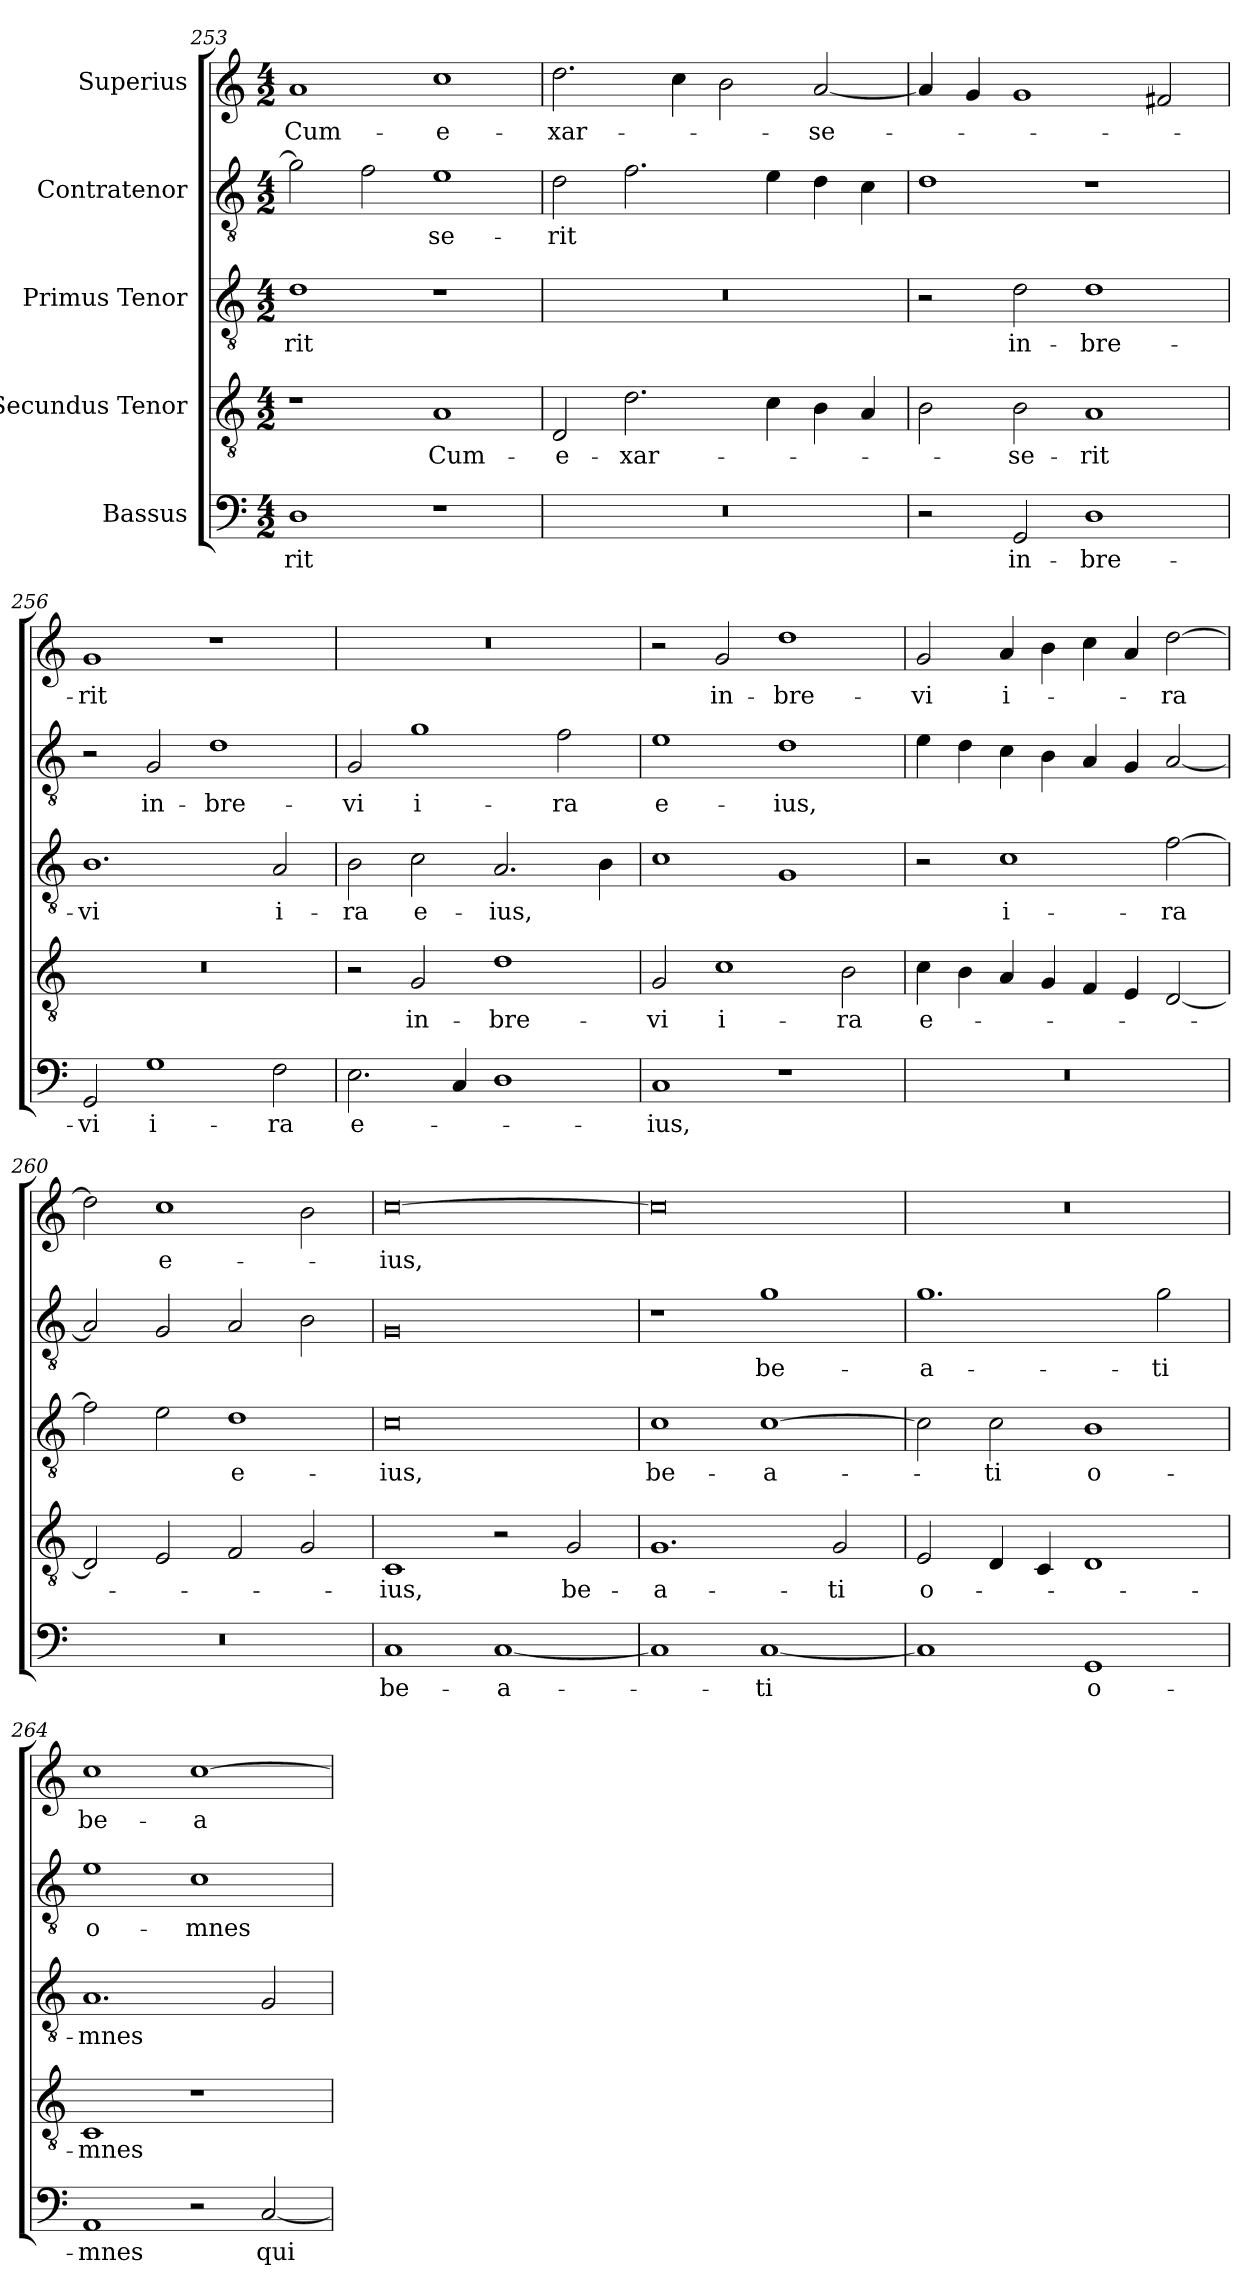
**kern	**text	**kern	**text	**kern	**text	**kern	**text	**kern	**text
*part5	*part5	*part4	*part4	*part3	*part3	*part2	*part2	*part1	*part1
*staff5	*staff5	*staff4	*staff4	*staff3	*staff3	*staff2	*staff2	*staff1	*staff1
*I"Bassus	*	*I"Secundus Tenor	*	*I"Primus Tenor	*	*I"Contratenor	*	*I"Superius	*
*clefF4	*	*clefGv2	*	*clefGv2	*	*clefGv2	*	*clefG2	*
*k[]	*	*k[]	*	*k[]	*	*k[]	*	*k[]	*
*C:	*	*C:	*	*C:	*	*C:	*	*C:	*
*M4/2	*	*M4/2	*	*M4/2	*	*M4/2	*	*M4/2	*
=253	=253	=253	=253	=253	=253	=253	=253	=253	=253
1D\	-rit	1r	.	1d\	-rit	2g\]	.	1a/	Cum-
.	.	.	.	.	.	2f\	.	.	.
1r	.	1A/	Cum-	1r	.	1e\	-se-	1cc\	e-
=254	=254	=254	=254	=254	=254	=254	=254	=254	=254
0r	.	2D/	e-	0r	.	2d\	-rit	2.dd\	-xar-
.	.	2.d\	-xar-	.	.	2.f\	.	.	.
.	.	.	.	.	.	.	.	4cc\	.
.	.	.	.	.	.	.	.	2b\	.
.	.	4c\	.	.	.	4e\	.	.	.
.	.	4B\	.	.	.	4d\	.	[2a/	-se-
.	.	4A/	.	.	.	4c\	.	.	.
!!LO:PB:g=z
=255	=255	=255	=255	=255	=255	=255	=255	=255	=255
2r	.	2B\	.	2r	.	1d\	.	4a/]	.
.	.	.	.	.	.	.	.	4g/	.
2GG/	in-	2B\	-se-	2d\	in-	.	.	1g/	.
1D\	bre-	1A/	-rit	1d\	bre-	1r	.	.	.
.	.	.	.	.	.	.	.	2f#Xi/	.
=256	=256	=256	=256	=256	=256	=256	=256	=256	=256
2GG/	-vi	0r	.	1.B\	-vi	2r	.	1g/	-rit
1G\	i-	.	.	.	.	2G/	in-	.	.
.	.	.	.	.	.	1d\	bre-	1r	.
2F\	-ra	.	.	2A/	i-	.	.	.	.
=257	=257	=257	=257	=257	=257	=257	=257	=257	=257
2.E\	e-	2r	.	2B\	-ra	2G/	-vi	0r	.
.	.	2G/	in-	2c\	e-	1g\	i-	.	.
4C/	.	.	.	.	.	.	.	.	.
1D\	.	1d\	bre-	2.A/	-ius,	.	.	.	.
.	.	.	.	.	.	2f\	-ra	.	.
.	.	.	.	4B\	.	.	.	.	.
=258	=258	=258	=258	=258	=258	=258	=258	=258	=258
1C/	-ius,	2G/	-vi	1c\	.	1e\	e-	2r	.
.	.	1c\	i-	.	.	.	.	2g/	in-
1r	.	.	.	1G/	.	1d\	-ius,	1dd\	bre-
.	.	2B\	-ra	.	.	.	.	.	.
=259	=259	=259	=259	=259	=259	=259	=259	=259	=259
0r	.	4c\	e-	2r	.	4e\	.	2g/	-vi
.	.	4B\	.	.	.	4d\	.	.	.
.	.	4A/	.	1c\	i-	4c\	.	4a/	i-
.	.	4G/	.	.	.	4B\	.	4b\	.
.	.	4F/	.	.	.	4A/	.	4cc\	.
.	.	4E/	.	.	.	4G/	.	4a/	.
.	.	[2D/	.	[2f\	-ra	[2A/	.	[2dd\	-ra
!!LO:LB:g=z
=260	=260	=260	=260	=260	=260	=260	=260	=260	=260
0r	.	2D/]	.	2f\]	.	2A/]	.	2dd\]	.
.	.	2E/	.	2e\	.	2G/	.	1cc\	e-
.	.	2F/	.	1d\	e-	2A/	.	.	.
.	.	2G/	.	.	.	2B\	.	2b\	.
=261	=261	=261	=261	=261	=261	=261	=261	=261	=261
1C/	be-	1C/	-ius,	0c\	-ius,	0G/	.	[0cc\	-ius,
[1C/	-a-	2r	.	.	.	.	.	.	.
.	.	2G/	be-	.	.	.	.	.	.
=262	=262	=262	=262	=262	=262	=262	=262	=262	=262
1C/]	.	1.G/	-a-	1c\	be-	1r	.	0cc\]	.
[1C/	-ti	.	.	[1c\	-a-	1g\	be-	.	.
.	.	2G/	-ti	.	.	.	.	.	.
=263	=263	=263	=263	=263	=263	=263	=263	=263	=263
1C/]	.	2E/	o-	2c\]	.	1.g\	-a-	0r	.
.	.	4D/	.	2c\	-ti	.	.	.	.
.	.	4C/	.	.	.	.	.	.	.
1GG/	o-	1D/	.	1B\	o-	.	.	.	.
.	.	.	.	.	.	2g\	-ti	.	.
=264	=264	=264	=264	=264	=264	=264	=264	=264	=264
1AA/	-mnes	1C/	-mnes	1.A/	-mnes	1e\	o-	1cc\	be-
2r	.	1r	.	.	.	1c\	-mnes	[1cc\	-a-
[2C/	qui-	.	.	2G/	.	.	.	.	.
=	=	=	=	=	=	=	=	=	=
*-	*-	*-	*-	*-	*-	*-	*-	*-	*-
